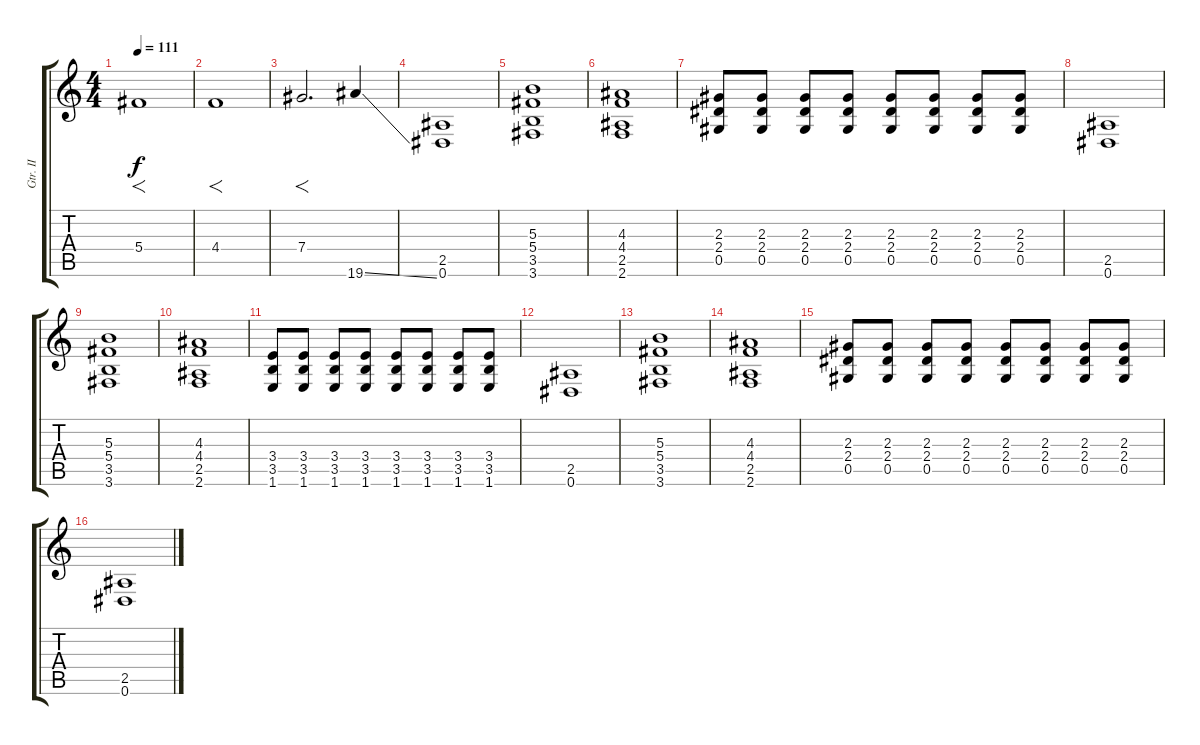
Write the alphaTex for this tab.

\track ("Gtr. II" "Gtr. II") {instrument distortionguitar}
\staff {score tabs}
\tuning (Eb4 Bb3 Gb3 Db3 Ab2 Eb2) {hide}
\ts (4 4)
\tempo 111
\clef g2
\ks c
5.4.1{f dy f} |
4.4.1{f} |
7.4.2{f d} 19.6{ss}.4 |
(2.5 0.6).1 |
(5.3 5.4 3.5 3.6).1 |
(4.3 4.4 2.5 2.6).1 |
(2.3 2.4 0.5).8 (2.3 2.4 0.5).8 (2.3 2.4 0.5).8 (2.3 2.4 0.5).8 (2.3 2.4 0.5).8 (2.3 2.4 0.5).8 (2.3 2.4 0.5).8 (2.3 2.4 0.5).8 |
(2.5 0.6).1 |
(5.3 5.4 3.5 3.6).1 |
(4.3 4.4 2.5 2.6).1 |
(3.4 3.5 1.6).8 (3.4 3.5 1.6).8 (3.4 3.5 1.6).8 (3.4 3.5 1.6).8 (3.4 3.5 1.6).8 (3.4 3.5 1.6).8 (3.4 3.5 1.6).8 (3.4 3.5 1.6).8 |
(2.5 0.6).1 |
(5.3 5.4 3.5 3.6).1 |
(4.3 4.4 2.5 2.6).1 |
(2.3 2.4 0.5).8 (2.3 2.4 0.5).8 (2.3 2.4 0.5).8 (2.3 2.4 0.5).8 (2.3 2.4 0.5).8 (2.3 2.4 0.5).8 (2.3 2.4 0.5).8 (2.3 2.4 0.5).8 |
(2.5 0.6).1
